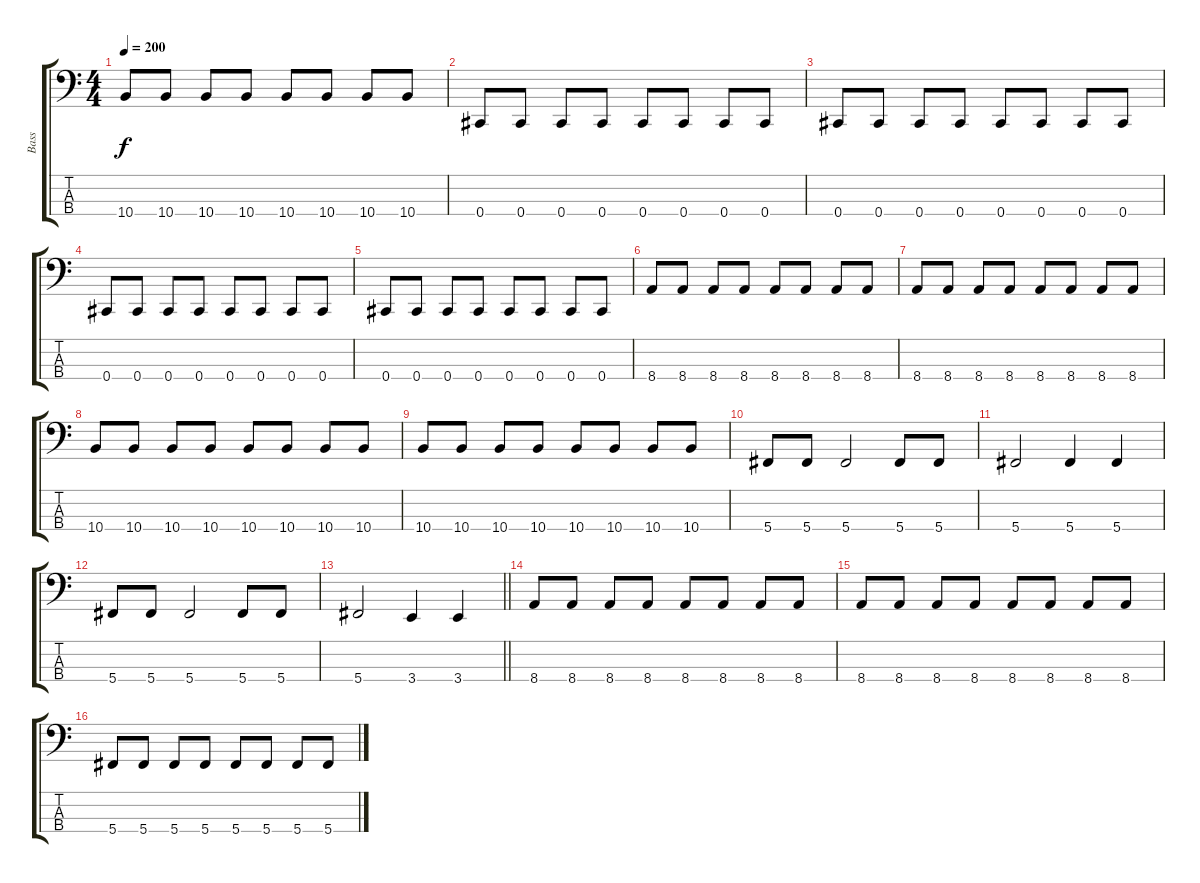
\track ("Bass" "Bass") {instrument electricbassfinger}
\staff {score tabs}
\tuning (Gb2 Db2 Ab1 Db1) {hide}
\ts (4 4)
\tempo 200
\clef f4
\ks c
10.4.8{dy f} 10.4.8 10.4.8 10.4.8 10.4.8 10.4.8 10.4.8 10.4.8 |
0.4.8 0.4.8 0.4.8 0.4.8 0.4.8 0.4.8 0.4.8 0.4.8 |
0.4.8 0.4.8 0.4.8 0.4.8 0.4.8 0.4.8 0.4.8 0.4.8 |
0.4.8 0.4.8 0.4.8 0.4.8 0.4.8 0.4.8 0.4.8 0.4.8 |
0.4.8 0.4.8 0.4.8 0.4.8 0.4.8 0.4.8 0.4.8 0.4.8 |
8.4.8 8.4.8 8.4.8 8.4.8 8.4.8 8.4.8 8.4.8 8.4.8 |
8.4.8 8.4.8 8.4.8 8.4.8 8.4.8 8.4.8 8.4.8 8.4.8 |
10.4.8 10.4.8 10.4.8 10.4.8 10.4.8 10.4.8 10.4.8 10.4.8 |
10.4.8 10.4.8 10.4.8 10.4.8 10.4.8 10.4.8 10.4.8 10.4.8 |
5.4.8 5.4.8 5.4.2 5.4.8 5.4.8 |
5.4.2 5.4.4 5.4.4 |
5.4.8 5.4.8 5.4.2 5.4.8 5.4.8 |
\barLineRight lightlight
5.4.2 3.4.4 3.4.4 |
8.4.8 8.4.8 8.4.8 8.4.8 8.4.8 8.4.8 8.4.8 8.4.8 |
8.4.8 8.4.8 8.4.8 8.4.8 8.4.8 8.4.8 8.4.8 8.4.8 |
5.4.8 5.4.8 5.4.8 5.4.8 5.4.8 5.4.8 5.4.8 5.4.8
